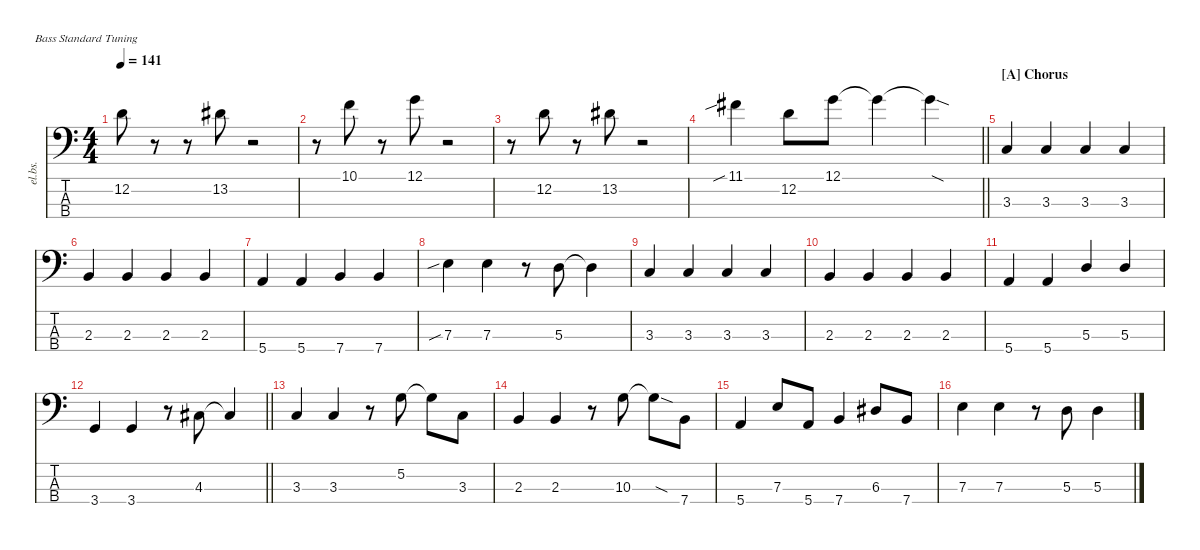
\defaultSystemsLayout 4
\hideDynamics
\bracketExtendMode nobrackets
\track ("Electric Bass" "el.bs.") {mute instrument electricbassfinger}
\staff {score tabs}
\tuning (G2 D2 A1 E1)
\ts (4 4)
\tempo 141
\clef f4
\ks c
12.2.8{dy mf beam Down} r.8{beam Down} r.8{beam Down} 13.2{acc #}.8{beam Down} r.2{beam Down} |
r.8{beam Down} 10.1.8{beam Down} r.8{beam Down} 12.1.8{beam Down} r.2{beam Down} |
r.8{beam Down} 12.2.8{beam Down} r.8{beam Down} 13.2{acc #}.8{beam Down} r.2{beam Down} |
\barLineRight lightlight
11.1{sib acc #}.4{beam Down} 12.2.8{beam Down} 12.1.8{beam Down} 12.1{t}.4{beam Down} 12.1{sod t}.4{beam Down} |
\section ("A" "Chorus")
3.3.4{beam Up} 3.3.4{beam Up} 3.3.4{beam Up} 3.3.4{beam Up} |
2.3.4{beam Up} 2.3.4{beam Up} 2.3.4{beam Up} 2.3.4{beam Up} |
5.4.4{beam Up} 5.4.4{beam Up} 7.4.4{beam Up} 7.4.4{beam Up} |
7.3{sib}.4{beam Down} 7.3.4{beam Down} r.8{beam Down} 5.3.8{beam Down} 5.3{t}.4{beam Down} |
3.3.4{beam Up} 3.3.4{beam Up} 3.3.4{beam Up} 3.3.4{beam Up} |
2.3.4{beam Up} 2.3.4{beam Up} 2.3.4{beam Up} 2.3.4{beam Up} |
5.4.4{beam Up} 5.4.4{beam Up} 5.3.4{beam Up} 5.3.4{beam Up} |
\barLineRight lightlight
3.4.4{beam Up} 3.4.4{beam Up} r.8{beam Down} 4.3{acc #}.8{beam Up} 4.3{t acc #}.4{beam Up} |
3.3.4{beam Up} 3.3.4{beam Up} r.8{beam Down} 5.2.8{beam Down} 5.2{t}.8{beam Down} 3.3.8{beam Down} |
2.3.4{beam Up} 2.3.4{beam Up} r.8{beam Down} 10.3.8{beam Down} 10.3{sod t}.8{beam Down} 7.4.8{beam Down} |
5.4.4{beam Up} 7.3.8{beam Up} 5.4.8{beam Up} 7.4.4{beam Up} 6.3{acc #}.8{beam Up} 7.4.8{beam Up} |
7.3.4{beam Down} 7.3.4{beam Down} r.8{beam Down} 5.3.8{beam Down} 5.3.4{beam Down}
